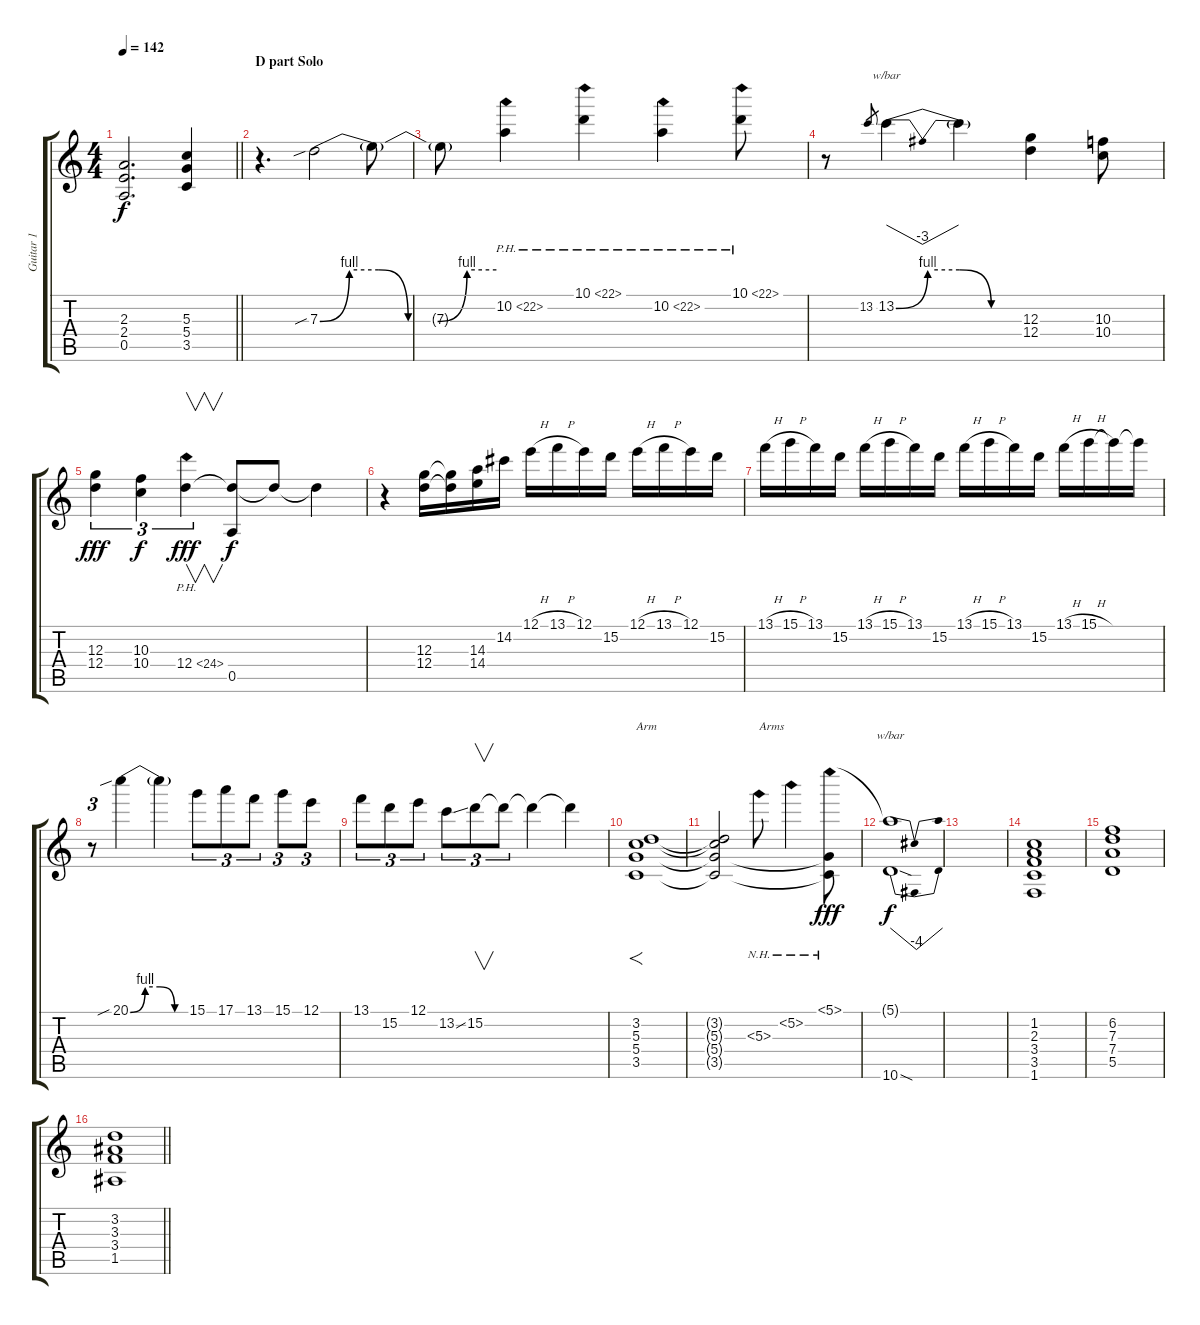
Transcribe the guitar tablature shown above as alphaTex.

\track ("Guitar 1" "Guitar 1") {instrument distortionguitar}
\staff {score tabs}
\tuning (E4 B3 G3 D3 A2 E2) {hide}
\ts (4 4)
\tempo 142
\clef g2
\barLineRight lightlight
\ks c
(2.3 2.4 0.5).2{d dy f} (5.3 5.4 3.5).4 |
\section ("" "D part Solo")
r.4{d} 7.3{be (custom 0 0 10 4 20 4 30 0 40 0 50 4 60 4) sib}.2 7.3{t}.8 |
7.3{t}.8 10.2{ph 12}.4 10.1{ph 12}.4 10.2{ph 12}.4 10.1{ph 12}.8 |
r.8 13.2.8{gr} 13.2{be (custom 0 0 15 4 30 4 45 0 60 0)}.4{tbe (dip default 0 0 30 -12 60 0)} 13.2{t}.4 (12.3 12.4).4 (10.3 10.4).8 |
(12.3 12.4).4{tu (3 2) dy fff} (10.3 10.4).4{tu (3 2) dy f} 12.4{ph 12}.4{v tu (3 2) dy fff} (12.4{t} 0.5).8{dy f} 12.4{t}.8 12.4{t}.4 |
r.4 (12.3 12.4).16 (12.3{t} 12.4{t}).16 (14.3 14.4).16 14.2.16 12.1{h}.16 13.1{h}.16 12.1.16 15.2.16 12.1{h}.16 13.1{h}.16 12.1.16 15.2.16 |
13.1{h}.16 15.1{h}.16 13.1.16 15.2.16 13.1{h}.16 15.1{h}.16 13.1.16 15.2.16 13.1{h}.16 15.1{h}.16 13.1.16 15.2.16 13.1{h}.16 15.1{h}.16 15.1{t}.16 15.1{t}.16 |
r.8{tu (3 2)} 20.1{be (custom 0 0 15 4 30 4 45 0 60 0) sib}.4 20.1{t}.4 15.1.8{tu (3 2)} 17.1.8{tu (3 2)} 13.1.8{tu (3 2)} 15.1.8{tu (3 2)} 12.1.8{tu (3 2)} |
13.1.8{tu (3 2)} 15.2.8{tu (3 2)} 12.1.8{tu (3 2)} 13.2{ss}.8{tu (3 2)} 15.2.8{v tu (3 2)} 15.2{t}.8{tu (3 2)} 15.2{t}.4 15.2{t}.4 |
(3.2 5.3 5.4 3.5).1{f txt "Arm"} |
(3.2{t} 5.3{t} 5.4{t} 3.5{t}).2 5.3{nh}.8{txt "Arms "} 5.2{nh}.4 (5.1{nh} 5.4{t} 3.5{t}).8{dy fff} |
(5.1{t} 10.6{sod}).1{tbe (dip default 0 0 30 -16 60 0) dy f} |
|
(1.2 2.3 3.4 3.5 1.6).1 |
(6.2 7.3 7.4 5.5).1 |
\barLineRight lightlight
(3.2 3.3 3.4 1.5).1
